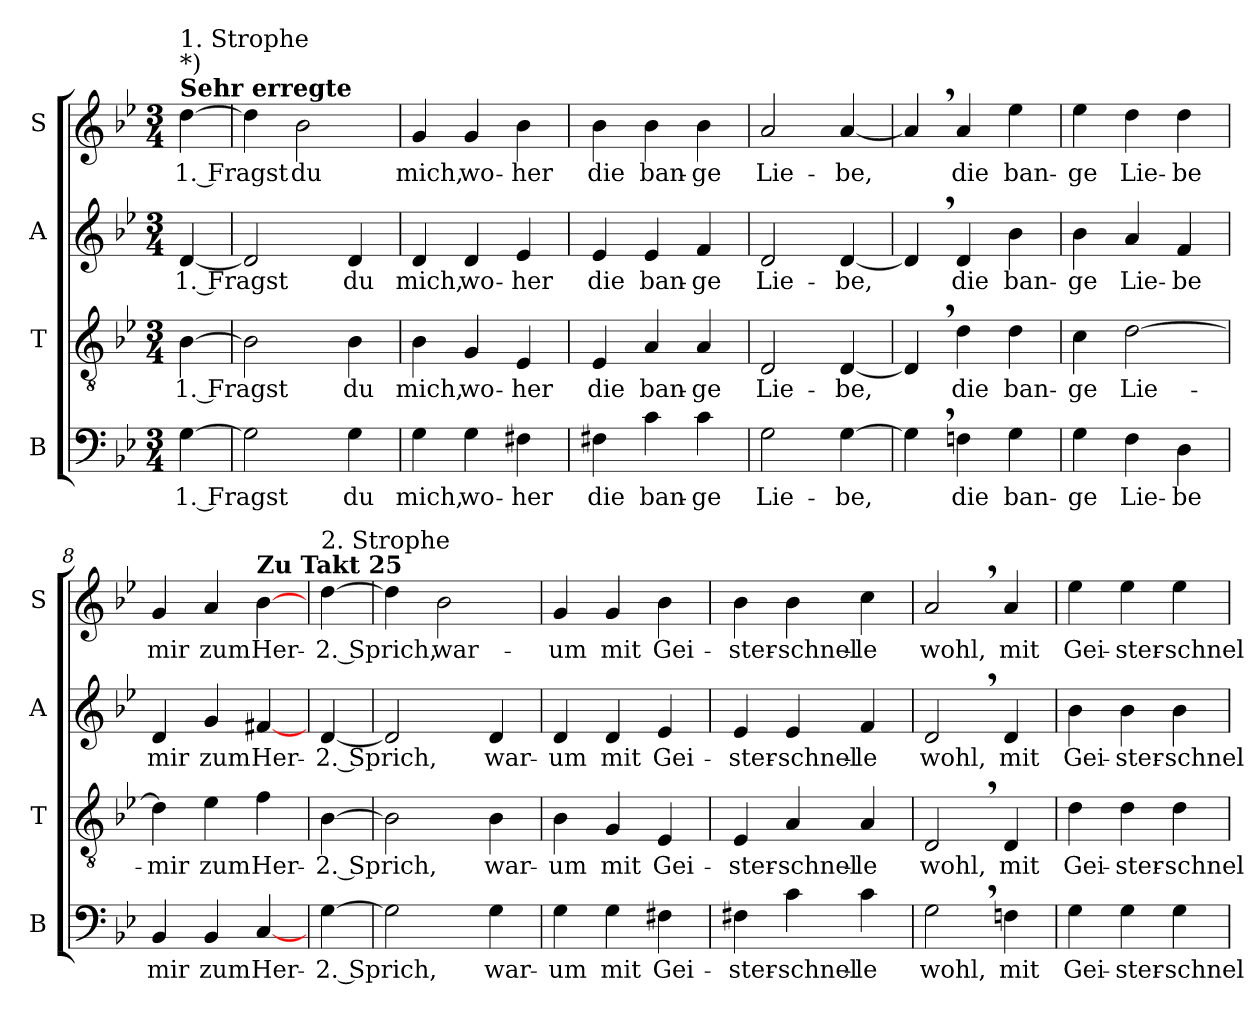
**kern	**text	**kern	**text	**kern	**text	**kern	**text
*part4	*part4	*part3	*part3	*part2	*part2	*part1	*part1
*staff4	*staff4	*staff3	*staff3	*staff2	*staff2	*staff1	*staff1
*I"B	*	*I"T	*	*I"A	*	*I"S	*
*I'B	*	*I'T	*	*I'A	*	*I'S	*
*clefF4	*	*clefGv2	*	*clefG2	*	*clefG2	*
*k[b-e-]	*	*k[b-e-]	*	*k[b-e-]	*	*k[b-e-]	*
*g:	*	*g:	*	*g:	*	*g:	*
*M3/4	*	*M3/4	*	*M3/4	*	*M3/4	*
=1	=1	=1	=1	=1	=1	=1	=1
!	!	!	!	!	!	!LO:TX:a:B:t=Sehr erregte	!
!	!	!	!	!	!	!LO:TX:a:t=*)	!
!	!	!	!	!	!	!LO:TX:a:t=1. Strophe	!
!	!LO:LY:b	!	!LO:LY:b	!	!LO:LY:b	!	!LO:LY:b
[4G\	1. Fragst	[4B-\	1. Fragst	[4d/	1. Fragst	[4dd\	1. Fragst
=2	=2	=2	=2	=2	=2	=2	=2
2G\]	.	2B-\]	.	2d/]	.	4dd\]	.
!	!	!	!	!	!	!	!LO:LY:b
.	.	.	.	.	.	2b-\	du
!	!LO:LY:b	!	!LO:LY:b	!	!LO:LY:b	!	!
4G\	du	4B-\	du	4d/	du	.	.
=3	=3	=3	=3	=3	=3	=3	=3
!	!LO:LY:b	!	!LO:LY:b	!	!LO:LY:b	!	!LO:LY:b
4G\	mich,	4B-\	mich,	4d/	mich,	4g/	mich,
!	!LO:LY:b	!	!LO:LY:b	!	!LO:LY:b	!	!LO:LY:b
4G\	wo-	4G/	wo-	4d/	wo-	4g/	wo-
!	!LO:LY:b	!	!LO:LY:b	!	!LO:LY:b	!	!LO:LY:b
4F#X\	-her	4E-/	-her	4e-/	-her	4b-\	-her
=4	=4	=4	=4	=4	=4	=4	=4
!	!LO:LY:b	!	!LO:LY:b	!	!LO:LY:b	!	!LO:LY:b
4F#X\	die	4E-/	die	4e-/	die	4b-\	die
!	!LO:LY:b	!	!LO:LY:b	!	!LO:LY:b	!	!LO:LY:b
4c\	ban-	4A/	ban-	4e-/	ban-	4b-\	ban-
!	!LO:LY:b	!	!LO:LY:b	!	!LO:LY:b	!	!LO:LY:b
4c\	-ge	4A/	-ge	4f/	-ge	4b-\	-ge
=5	=5	=5	=5	=5	=5	=5	=5
!	!LO:LY:b	!	!LO:LY:b	!	!LO:LY:b	!	!LO:LY:b
2G\	Lie-	2D/	Lie-	2d/	Lie-	2a/	Lie-
!	!LO:LY:b	!	!LO:LY:b	!	!LO:LY:b	!	!LO:LY:b
[4G\	-be,	[4D/	-be,	[4d/	-be,	[4a/	-be,
=6	=6	=6	=6	=6	=6	=6	=6
4G,>\]	.	4D,>/]	.	4d,>/]	.	4a,>/]	.
!	!LO:LY:b	!	!LO:LY:b	!	!LO:LY:b	!	!LO:LY:b
4Fn\	die	4d\	die	4d/	die	4a/	die
!	!LO:LY:b	!	!LO:LY:b	!	!LO:LY:b	!	!LO:LY:b
4G\	ban-	4d\	ban-	4b-\	ban-	4ee-\	ban-
=7	=7	=7	=7	=7	=7	=7	=7
!	!LO:LY:b	!	!LO:LY:b	!	!LO:LY:b	!	!LO:LY:b
4G\	-ge	4c\	-ge	4b-\	-ge	4ee-\	-ge
!	!LO:LY:b	!	!LO:LY:b	!	!LO:LY:b	!	!LO:LY:b
4F\	Lie-	[2d\	Lie-	4a/	Lie-	4dd\	Lie-
!	!LO:LY:b	!	!	!	!LO:LY:b	!	!LO:LY:b
4D\	-be	.	.	4f/	-be	4dd\	-be
=8	=8	=8	=8	=8	=8	=8	=8
!	!LO:LY:b	!	!LO:LY:b	!	!LO:LY:b	!	!LO:LY:b
4BB-/	mir	4d\]	-mir	4d/	mir	4g/	mir
!	!LO:LY:b	!	!LO:LY:b	!	!LO:LY:b	!	!LO:LY:b
4BB-/	zum	4e-\	zum	4g/	zum	4a/	zum
!	!	!	!	!	!	!LO:TX:a:B:t=Zu Takt 25	!
!	!LO:LY:b	!	!LO:LY:b	!	!LO:LY:b	!	!LO:LY:b
[4C/	Her-	4f\	Her-	[4f#X/	Her-	[4b-\	Her-
!!LO:LB:g=z
=9	=9	=9	=9	=9	=9	=9	=9
!	!	!	!	!	!	!LO:TX:a:t=2. Strophe	!
!	!LO:LY:b	!	!LO:LY:b	!	!LO:LY:b	!	!LO:LY:b
[4G\	-2. Sprich,	[4B-\	-2. Sprich,	[4d/	-2. Sprich,	[4dd\	-2. Sprich,
=10	=10	=10	=10	=10	=10	=10	=10
2G\]	.	2B-\]	.	2d/]	.	4dd\]	.
!	!	!	!	!	!	!	!LO:LY:b
.	.	.	.	.	.	2b-\	war-
!	!LO:LY:b	!	!LO:LY:b	!	!LO:LY:b	!	!
4G\	war-	4B-\	war-	4d/	war-	.	.
=11	=11	=11	=11	=11	=11	=11	=11
!	!LO:LY:b	!	!LO:LY:b	!	!LO:LY:b	!	!LO:LY:b
4G\	-um	4B-\	-um	4d/	-um	4g/	-um
!	!LO:LY:b	!	!LO:LY:b	!	!LO:LY:b	!	!LO:LY:b
4G\	mit	4G/	mit	4d/	mit	4g/	mit
!	!LO:LY:b	!	!LO:LY:b	!	!LO:LY:b	!	!LO:LY:b
4F#X\	Gei-	4E-/	Gei-	4e-/	Gei-	4b-\	Gei-
=12	=12	=12	=12	=12	=12	=12	=12
!	!LO:LY:b	!	!LO:LY:b	!	!LO:LY:b	!	!LO:LY:b
4F#X\	-ster-	4E-/	-ster-	4e-/	-ster-	4b-\	-ster-
!	!LO:LY:b	!	!LO:LY:b	!	!LO:LY:b	!	!LO:LY:b
4c\	-schnel-	4A/	-schnel-	4e-/	-schnel-	4b-\	-schnel-
!	!LO:LY:b	!	!LO:LY:b	!	!LO:LY:b	!	!LO:LY:b
4c\	-le	4A/	-le	4f/	-le	4cc\	-le
=13	=13	=13	=13	=13	=13	=13	=13
!	!LO:LY:b	!	!LO:LY:b	!	!LO:LY:b	!	!LO:LY:b
2G,>\	wohl,	2D,>/	wohl,	2d,>/	wohl,	2a,>/	wohl,
!	!LO:LY:b	!	!LO:LY:b	!	!LO:LY:b	!	!LO:LY:b
4Fn\	mit	4D/	mit	4d/	mit	4a/	mit
=14	=14	=14	=14	=14	=14	=14	=14
!	!LO:LY:b	!	!LO:LY:b	!	!LO:LY:b	!	!LO:LY:b
4G\	Gei-	4d\	Gei-	4b-\	Gei-	4ee-\	Gei-
!	!LO:LY:b	!	!LO:LY:b	!	!LO:LY:b	!	!LO:LY:b
4G\	-ster-	4d\	-ster-	4b-\	-ster-	4ee-\	-ster-
!	!LO:LY:b	!	!LO:LY:b	!	!LO:LY:b	!	!LO:LY:b
4G\	-schnel-	4d\	-schnel-	4b-\	-schnel-	4ee-\	-schnel-
=	=	=	=	=	=	=	=
*-	*-	*-	*-	*-	*-	*-	*-
